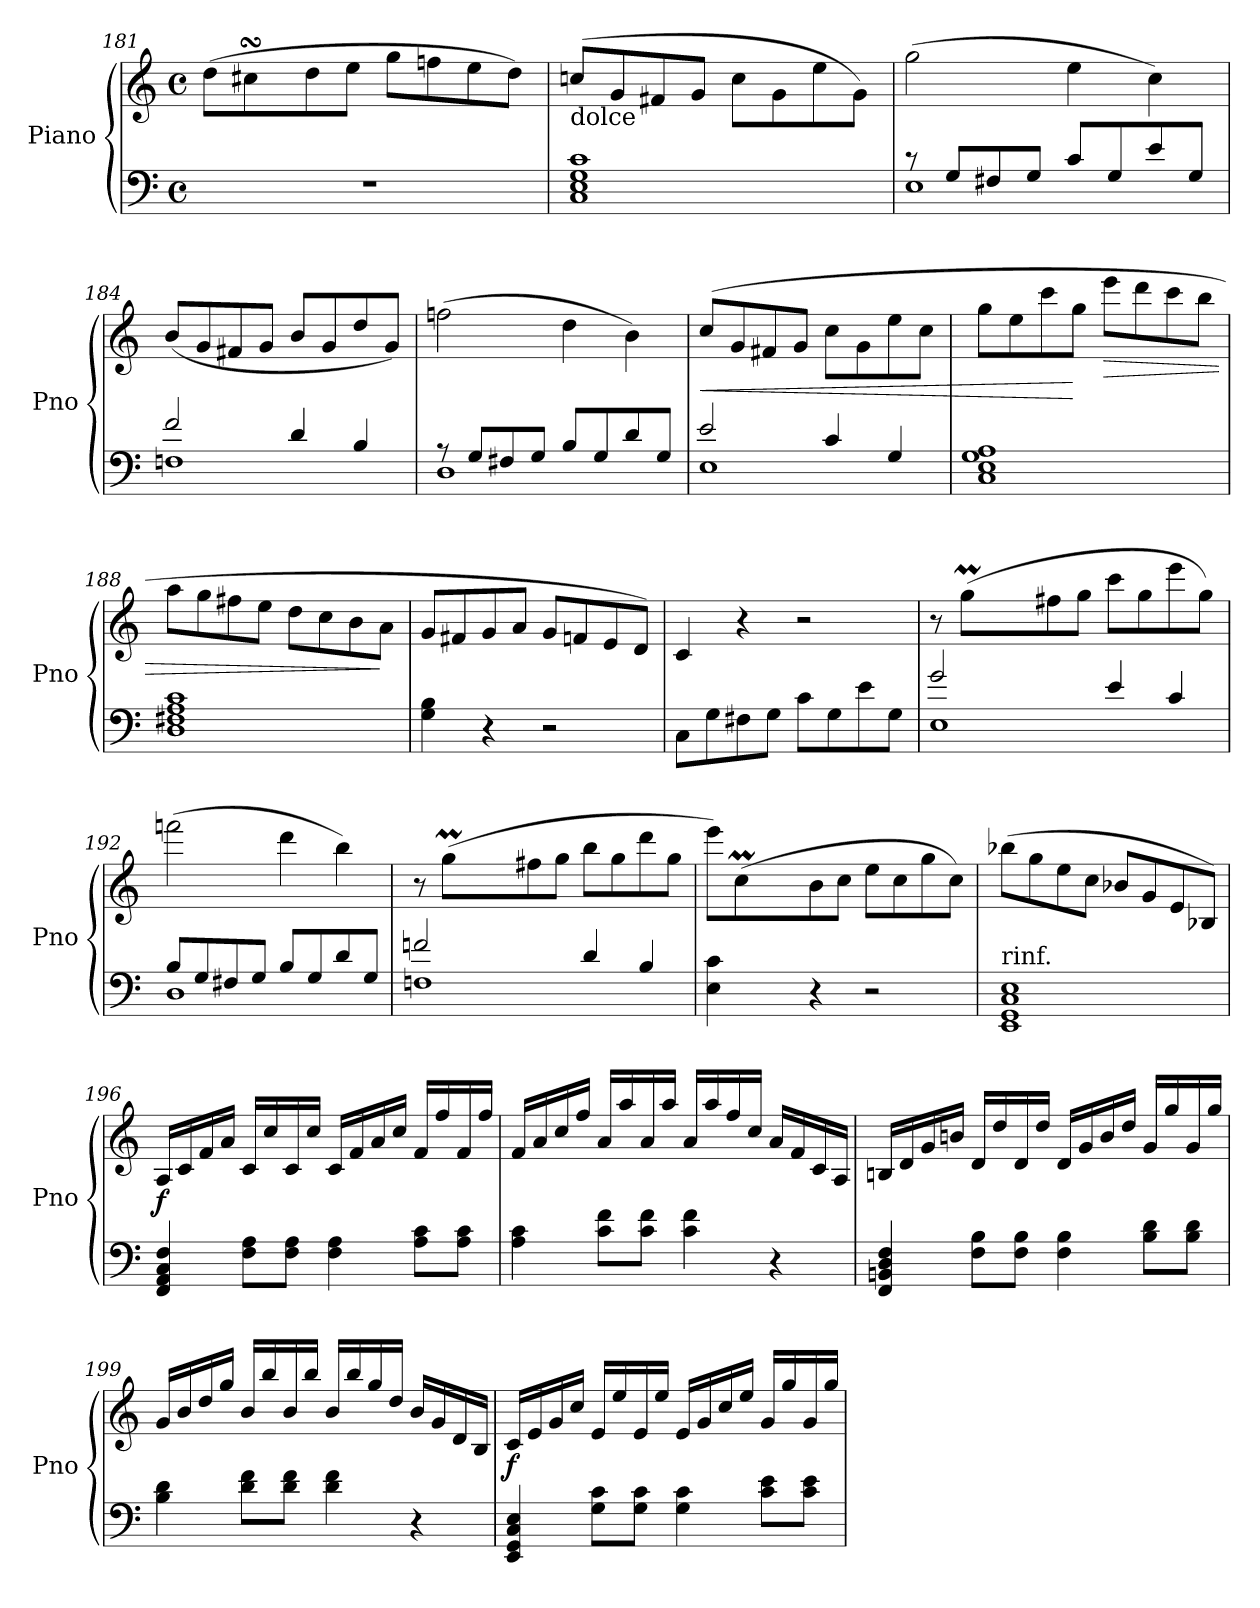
**kern	**kern	**dynam
*part1	*part1	*part1
*staff2	*staff1	*staff1/2
*I"Piano	*	*
*I'Pno	*	*
*clefF4	*clefG2	*
*k[]	*k[]	*
*C:	*C:	*
*M4/4	*M4/4	*
*met(c)	*met(c)	*
=181	=181	=181
*	*^	*
1r	(8dd\L	8ddyy	.
*	*	*Xtuplet	*
.	8cc#XsSsS\	24eeyy	.
.	.	24ddyy	.
.	.	24cc#yy	.
.	8dd\	8ddyy	.
.	8ee\J	8eeyy	.
.	8gg\L	2ryy	.
.	8ffn\	.	.
.	8ee\	.	.
.	8dd\J)	.	.
*	*v	*v	*
!!LO:PB:g=z
=182	=182	=182
!	!LO:TX:b:t=dolce	!
1C 1E 1G 1c	(8ccn/L	.
.	8g/	.
.	8f#X/	.
.	8g/J	.
.	8cc\L	.
.	8g\	.
.	8ee\	.
.	8g\J)	.
!!LO:PB:g=z
=183	=183	=183
*^	*	*
8rc	1E	(2gg\	.
8G/L	.	.	.
8F#X/	.	.	.
8G/J	.	.	.
8c/L	.	4ee\	.
8G/	.	.	.
8e/	.	4cc\)	.
8G/J	.	.	.
=184	=184	=184	=184
2f/	1Fn	(8b/L	.
.	.	8g/	.
.	.	8f#X/	.
.	.	8g/J	.
4d/	.	8b/L	.
.	.	8g/	.
4B/	.	8dd/	.
.	.	8g/J)	.
=185	=185	=185	=185
8rA	1D	(2ffn\	.
8G/L	.	.	.
8F#X/	.	.	.
8G/J	.	.	.
8B/L	.	4dd\	.
8G/	.	.	.
8d/	.	4b\)	.
8G/J	.	.	.
=186	=186	=186	=186
!	!	!	!LO:HP:b
2e/	1E	(8cc/L	<
.	.	8g/	.
.	.	8f#X/	.
.	.	8g/J	.
4c/	.	8cc\L	.
.	.	8g\	.
4G/	.	8ee\	.
.	.	8cc\J	.
*v	*v	*	*
!!LO:PB:g=z
=187	=187	=187
1C 1E 1G 1A	8gg\L	.
.	8ee\	.
.	8ccc\	.
.	8gg\J	[
!	!	!LO:HP:b
.	8eee\L	>
.	8ddd\	.
.	8ccc\	.
.	8bb\J	.
!!LO:PB:g=z
=188	=188	=188
1D 1F#X 1A 1c	8aa\L	.
.	8gg\	.
.	8ff#X\	.
.	8ee\J	.
.	8dd\L	.
.	8cc\	.
.	8b\	.
.	8a\J	]
=189	=189	=189
4G\ 4B\	8g/L	.
.	8f#X/	.
4r	8g/	.
.	8a/J	.
2r	8g/L	.
.	8fn/	.
.	8e/	.
.	8d/J)	.
=190	=190	=190
8C\L	4c/	.
8G\	.	.
8F#X\	4r	.
8G\J	.	.
8c\L	2r	.
8G\	.	.
8e\	.	.
8G\J	.	.
!!LO:PB:g=z
=191	=191	=191
*^	*^	*
2g/	1E	8r	8ryy	.
.	.	(8ggM\L	32aayy	.
.	.	.	32ggyy	.
.	.	.	32aayy	.
.	.	.	32ggyy	.
.	.	8ff#X\	2.ryy	.
.	.	8gg\J	.	.
4e/	.	8ccc\L	.	.
.	.	8gg\	.	.
4c/	.	8eee\	.	.
.	.	8gg\J)	.	.
*	*	*v	*v	*
!!LO:PB:g=z
=192	=192	=192	=192
8B/L	1D	(2fffn\	.
8G/	.	.	.
8F#X/	.	.	.
8G/J	.	.	.
8B/L	.	4ddd\	.
8G/	.	.	.
8d/	.	4bb\)	.
8G/J	.	.	.
=193	=193	=193	=193
*	*	*^	*
2fn/	1Fn	8r	8ryy	.
.	.	(8ggM\L	32aayy	.
.	.	.	32ggyy	.
.	.	.	32aayy	.
.	.	.	32ggyy	.
.	.	8ff#X\	2.ryy	.
.	.	8gg\J	.	.
4d/	.	8bb\L	.	.
.	.	8gg\	.	.
4B/	.	8ddd\	.	.
.	.	8gg\J	.	.
*v	*v	*	*	*
=194	=194	=194	=194
4E\ 4c\	8eee\L)	8ryy	.
.	(8ccM\	32ddyy	.
.	.	32ccyy	.
.	.	32ddyy	.
.	.	32ccyy	.
4r	8b\	2.ryy	.
.	8cc\J	.	.
2r	8ee\L	.	.
.	8cc\	.	.
.	8gg\	.	.
.	8cc\J)	.	.
*	*v	*v	*
!!LO:PB:g=z
=195	=195	=195
!LO:TX:a:t=rinf.	!	!
1EE 1GG 1C 1E	(8bb-X\L	.
.	8gg\	.
.	8ee\	.
.	8cc\J	.
.	8b-X/L	.
.	8g/	.
.	8e/	.
.	8B-X/J)	.
!!LO:PB:g=z
=196	=196	=196
!	!	!LO:DY:b
4FF/ 4AA/ 4C/ 4F/	16A/LL	f
.	16c/	.
.	16f/	.
.	16a/JJ	.
8F\ 8A\L	16c/LL	.
.	16cc/	.
8F\ 8A\J	16c/	.
.	16cc/JJ	.
4F\ 4A\	16c/LL	.
.	16f/	.
.	16a/	.
.	16cc/JJ	.
8A\ 8c\L	16f/LL	.
.	16ff/	.
8A\ 8c\J	16f/	.
.	16ff/JJ	.
=197	=197	=197
4A\ 4c\	16f/LL	.
.	16a/	.
.	16cc/	.
.	16ff/JJ	.
8c\ 8f\L	16a/LL	.
.	16aa/	.
8c\ 8f\J	16a/	.
.	16aa/JJ	.
4c\ 4f\	16a/LL	.
.	16aa/	.
.	16ff/	.
.	16cc/JJ	.
4r	16a/LL	.
.	16f/	.
.	16c/	.
.	16A/JJ	.
!!LO:PB:g=z
=198	=198	=198
4FF/ 4BBn/ 4D/ 4F/	16Bn/LL	.
.	16d/	.
.	16g/	.
.	16bn/JJ	.
8F\ 8B\L	16d/LL	.
.	16dd/	.
8F\ 8B\J	16d/	.
.	16dd/JJ	.
4F\ 4B\	16d/LL	.
.	16g/	.
.	16b/	.
.	16dd/JJ	.
8B\ 8d\L	16g/LL	.
.	16gg/	.
8B\ 8d\J	16g/	.
.	16gg/JJ	.
=199	=199	=199
4B\ 4d\	16g/LL	.
.	16b/	.
.	16dd/	.
.	16gg/JJ	.
8d\ 8f\L	16b/LL	.
.	16bb/	.
8d\ 8f\J	16b/	.
.	16bb/JJ	.
4d\ 4f\	16b/LL	.
.	16bb/	.
.	16gg/	.
.	16dd/JJ	.
4r	16b/LL	.
.	16g/	.
.	16d/	.
.	16B/JJ	.
!!LO:LB:g=z
=200	=200	=200
!	!	!LO:DY:b
4EE/ 4GG/ 4C/ 4E/	16c/LL	f
.	16e/	.
.	16g/	.
.	16cc/JJ	.
8G\ 8c\L	16e/LL	.
.	16ee/	.
8G\ 8c\J	16e/	.
.	16ee/JJ	.
4G\ 4c\	16e/LL	.
.	16g/	.
.	16cc/	.
.	16ee/JJ	.
8c\ 8e\L	16g/LL	.
.	16gg/	.
8c\ 8e\J	16g/	.
.	16gg/JJ	.
=	=	=
*-	*-	*-
